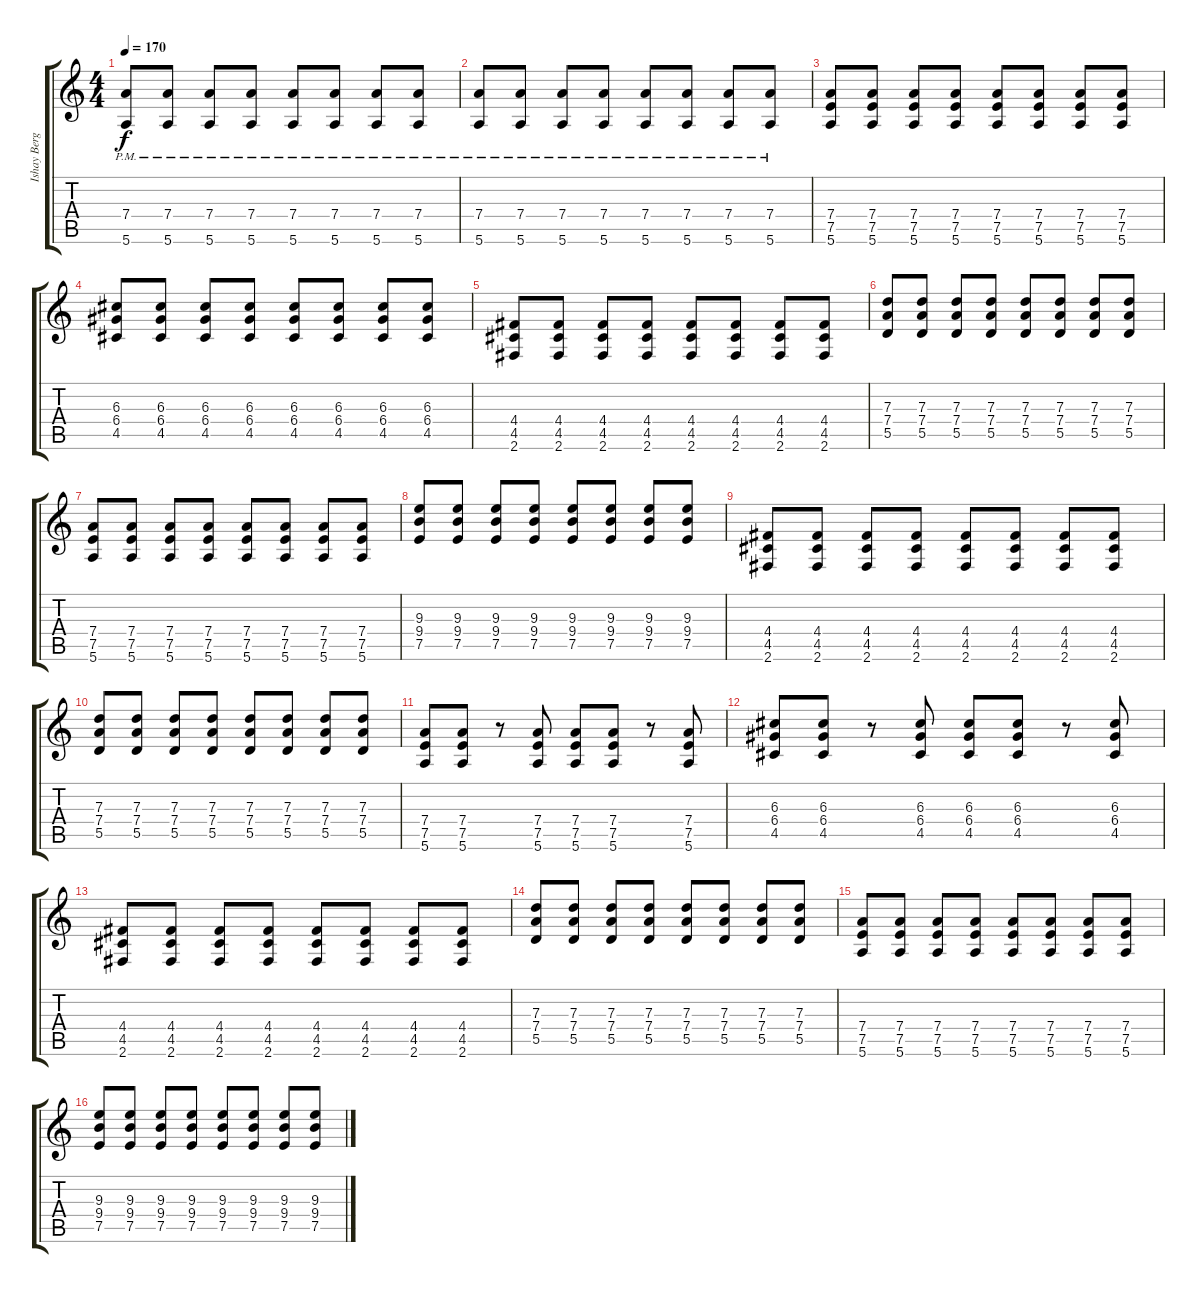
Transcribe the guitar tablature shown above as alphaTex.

\track ("Ishay Berger (Guitar)" "Ishay Berg") {instrument distortionguitar}
\staff {score tabs}
\tuning (E4 B3 G3 D3 A2 E2) {hide}
\ts (4 4)
\tempo 170
\clef g2
\ks c
(7.4{pm} 5.6).8{dy f} (7.4{pm} 5.6).8 (7.4{pm} 5.6).8 (7.4{pm} 5.6).8 (7.4{pm} 5.6).8 (7.4{pm} 5.6).8 (7.4{pm} 5.6).8 (7.4{pm} 5.6).8 |
(7.4{pm} 5.6).8 (7.4{pm} 5.6).8 (7.4{pm} 5.6).8 (7.4{pm} 5.6).8 (7.4{pm} 5.6).8 (7.4{pm} 5.6).8 (7.4{pm} 5.6).8 (7.4{pm} 5.6).8 |
(7.4 7.5 5.6).8 (7.4 7.5 5.6).8 (7.4 7.5 5.6).8 (7.4 7.5 5.6).8 (7.4 7.5 5.6).8 (7.4 7.5 5.6).8 (7.4 7.5 5.6).8 (7.4 7.5 5.6).8 |
(6.3 6.4 4.5).8 (6.3 6.4 4.5).8 (6.3 6.4 4.5).8 (6.3 6.4 4.5).8 (6.3 6.4 4.5).8 (6.3 6.4 4.5).8 (6.3 6.4 4.5).8 (6.3 6.4 4.5).8 |
(4.4 4.5 2.6).8 (4.4 4.5 2.6).8 (4.4 4.5 2.6).8 (4.4 4.5 2.6).8 (4.4 4.5 2.6).8 (4.4 4.5 2.6).8 (4.4 4.5 2.6).8 (4.4 4.5 2.6).8 |
(7.3 7.4 5.5).8 (7.3 7.4 5.5).8 (7.3 7.4 5.5).8 (7.3 7.4 5.5).8 (7.3 7.4 5.5).8 (7.3 7.4 5.5).8 (7.3 7.4 5.5).8 (7.3 7.4 5.5).8 |
(7.4 7.5 5.6).8 (7.4 7.5 5.6).8 (7.4 7.5 5.6).8 (7.4 7.5 5.6).8 (7.4 7.5 5.6).8 (7.4 7.5 5.6).8 (7.4 7.5 5.6).8 (7.4 7.5 5.6).8 |
(9.3 9.4 7.5).8 (9.3 9.4 7.5).8 (9.3 9.4 7.5).8 (9.3 9.4 7.5).8 (9.3 9.4 7.5).8 (9.3 9.4 7.5).8 (9.3 9.4 7.5).8 (9.3 9.4 7.5).8 |
(4.4 4.5 2.6).8 (4.4 4.5 2.6).8 (4.4 4.5 2.6).8 (4.4 4.5 2.6).8 (4.4 4.5 2.6).8 (4.4 4.5 2.6).8 (4.4 4.5 2.6).8 (4.4 4.5 2.6).8 |
(7.3 7.4 5.5).8 (7.3 7.4 5.5).8 (7.3 7.4 5.5).8 (7.3 7.4 5.5).8 (7.3 7.4 5.5).8 (7.3 7.4 5.5).8 (7.3 7.4 5.5).8 (7.3 7.4 5.5).8 |
(7.4 7.5 5.6).8 (7.4 7.5 5.6).8 r.8 (7.4 7.5 5.6).8 (7.4 7.5 5.6).8 (7.4 7.5 5.6).8 r.8 (7.4 7.5 5.6).8 |
(6.3 6.4 4.5).8 (6.3 6.4 4.5).8 r.8 (6.3 6.4 4.5).8 (6.3 6.4 4.5).8 (6.3 6.4 4.5).8 r.8 (6.3 6.4 4.5).8 |
(4.4 4.5 2.6).8 (4.4 4.5 2.6).8 (4.4 4.5 2.6).8 (4.4 4.5 2.6).8 (4.4 4.5 2.6).8 (4.4 4.5 2.6).8 (4.4 4.5 2.6).8 (4.4 4.5 2.6).8 |
(7.3 7.4 5.5).8 (7.3 7.4 5.5).8 (7.3 7.4 5.5).8 (7.3 7.4 5.5).8 (7.3 7.4 5.5).8 (7.3 7.4 5.5).8 (7.3 7.4 5.5).8 (7.3 7.4 5.5).8 |
(7.4 7.5 5.6).8 (7.4 7.5 5.6).8 (7.4 7.5 5.6).8 (7.4 7.5 5.6).8 (7.4 7.5 5.6).8 (7.4 7.5 5.6).8 (7.4 7.5 5.6).8 (7.4 7.5 5.6).8 |
(9.3 9.4 7.5).8 (9.3 9.4 7.5).8 (9.3 9.4 7.5).8 (9.3 9.4 7.5).8 (9.3 9.4 7.5).8 (9.3 9.4 7.5).8 (9.3 9.4 7.5).8 (9.3 9.4 7.5).8
